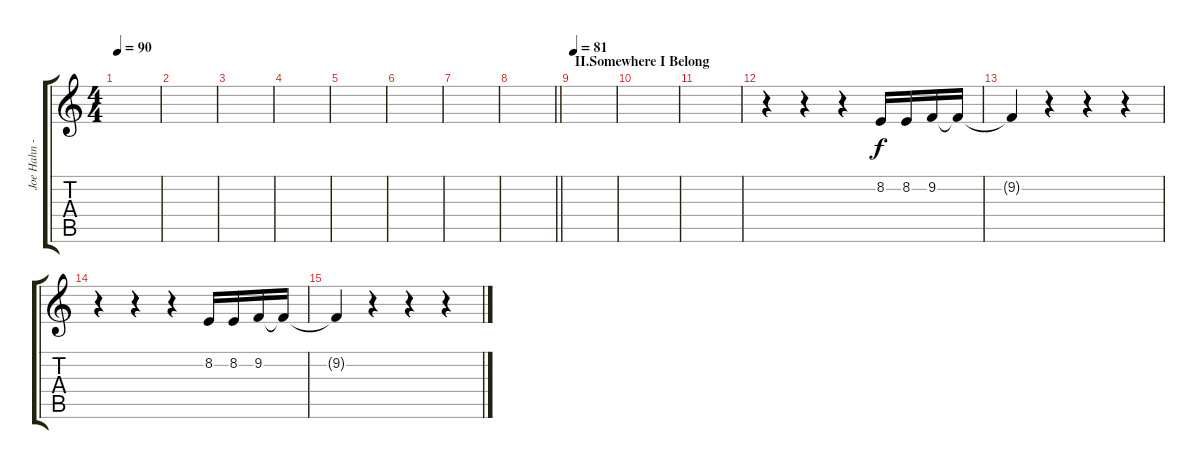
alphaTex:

\track ("Joe Hahn - Sampler 1" "Joe Hahn -") {instrument lead5charang}
\staff {score tabs}
\tuning (Db4 Ab3 E3 B2 Gb2 B1) {hide}
\ts (4 4)
\tempo 90
\clef g2
\ks c
|
|
|
|
|
|
|
\barLineRight lightlight
|
\section ("" "II.Somewhere I Belong")
\tempo 81
|
|
|
r.4{volume 16 instrument applause} r.4 r.4 8.2.16 8.2.16 9.2.16 9.2{t}.16 |
9.2{t}.4 r.4 r.4 r.4 |
r.4{volume 16 instrument applause} r.4 r.4 8.2.16 8.2.16 9.2.16 9.2{t}.16 |
9.2{t}.4 r.4 r.4 r.4
